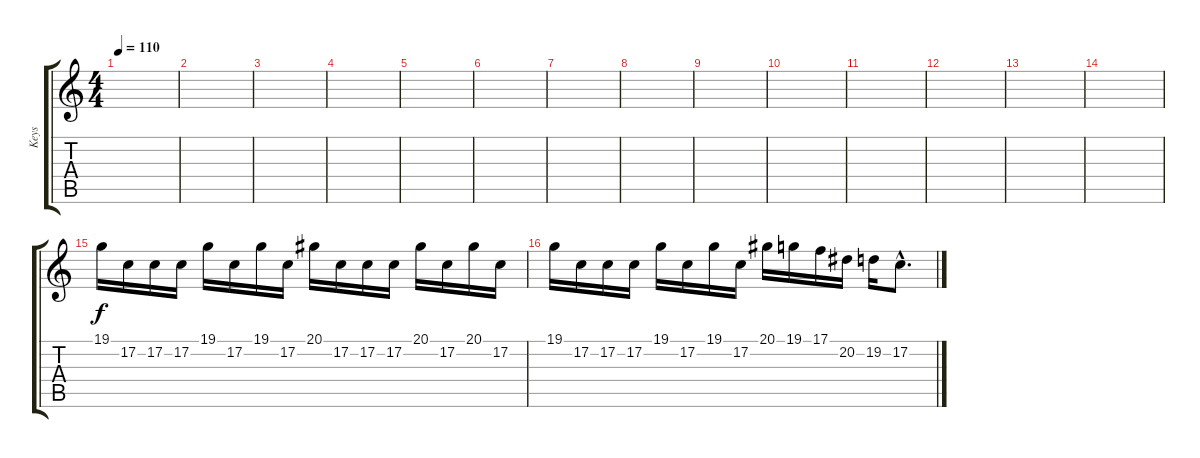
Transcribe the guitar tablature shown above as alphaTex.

\track ("Keys" "Keys") {instrument fx5brightness}
\staff {score tabs}
\tuning (C4 G3 Eb3 Bb2 F2 C2) {hide}
\ts (4 4)
\tempo 110
\clef g2
\ks c
|
|
|
|
|
|
|
|
|
|
|
|
|
|
19.1.16 17.2.16 17.2.16 17.2.16 19.1.16 17.2.16 19.1.16 17.2.16 20.1.16 17.2.16 17.2.16 17.2.16 20.1.16 17.2.16 20.1.16 17.2.16 |
19.1.16 17.2.16 17.2.16 17.2.16 19.1.16 17.2.16 19.1.16 17.2.16 20.1.16 19.1.16 17.1.16 20.2.16 19.2.16 17.2{hac}.8{d}
